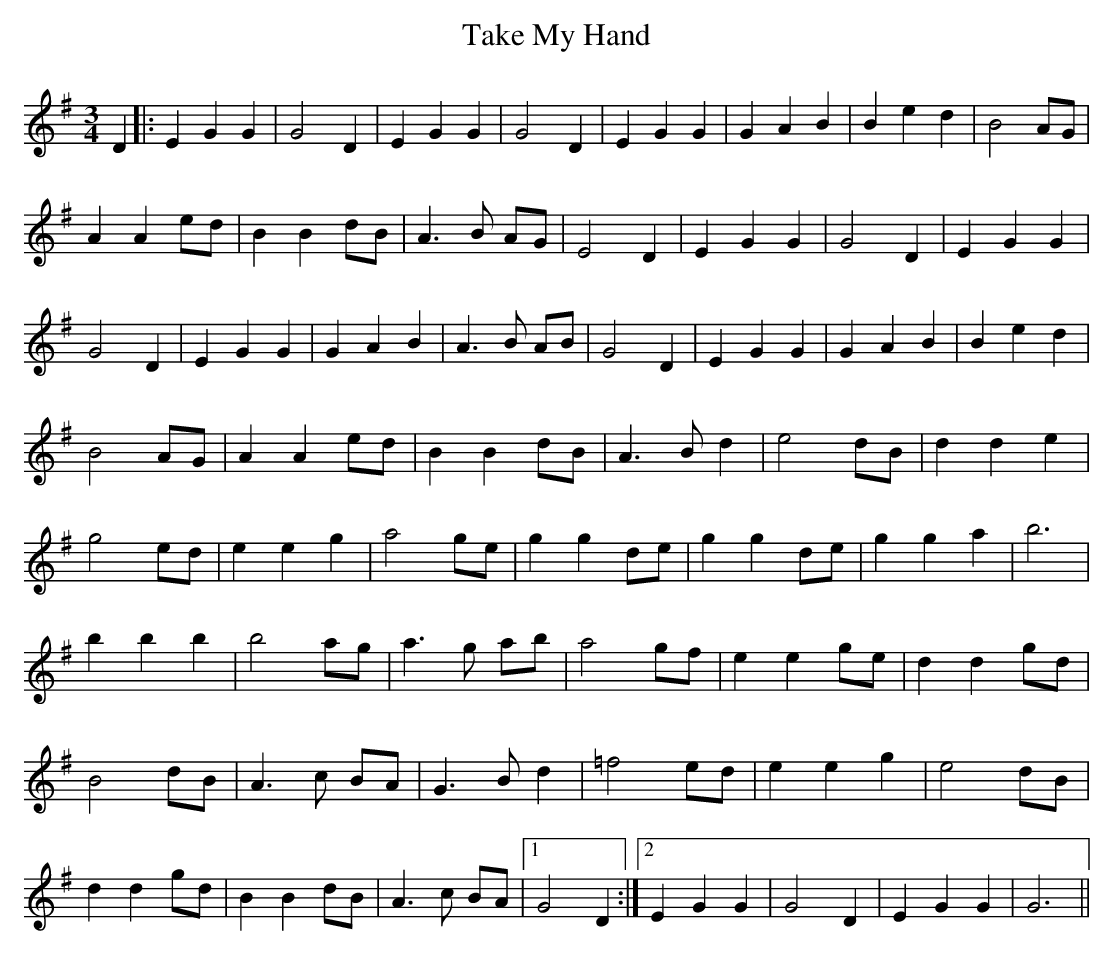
X:1
T:Take My Hand
M:3/4
L:1/4
K:G
D|:EGG|G2 D|EGG|G2 D|EGG|GAB|Bed|B2 A/G/|
A A e/d/|B B d/B/|A>B A/G/|E2 D|E G G|G2 D|E G G|
G2 D|E G G|G A B|A>B A/B/|G2 D|E G G|G A B|B e d|
B2 A/G/|A A e/d/|B B d/B/|A>B d|e2 d/B/|dde|
g2 e/d/|eeg|a2 g/e/|g g d/e/|g g d/e/|g g a|b3|
b b b|b2 a/g/|a>g a/b/|a2 g/f/|e e g/e/|d d g/d/|
B2 d/B/|A>c B/A/|G>B d|=f2 e/d/|e e g|e2 d/B/|
d d g/d/|B B d/B/|A>c B/A/|[1 G2 D:|[2 EGG|G2D|EGG|G3||
